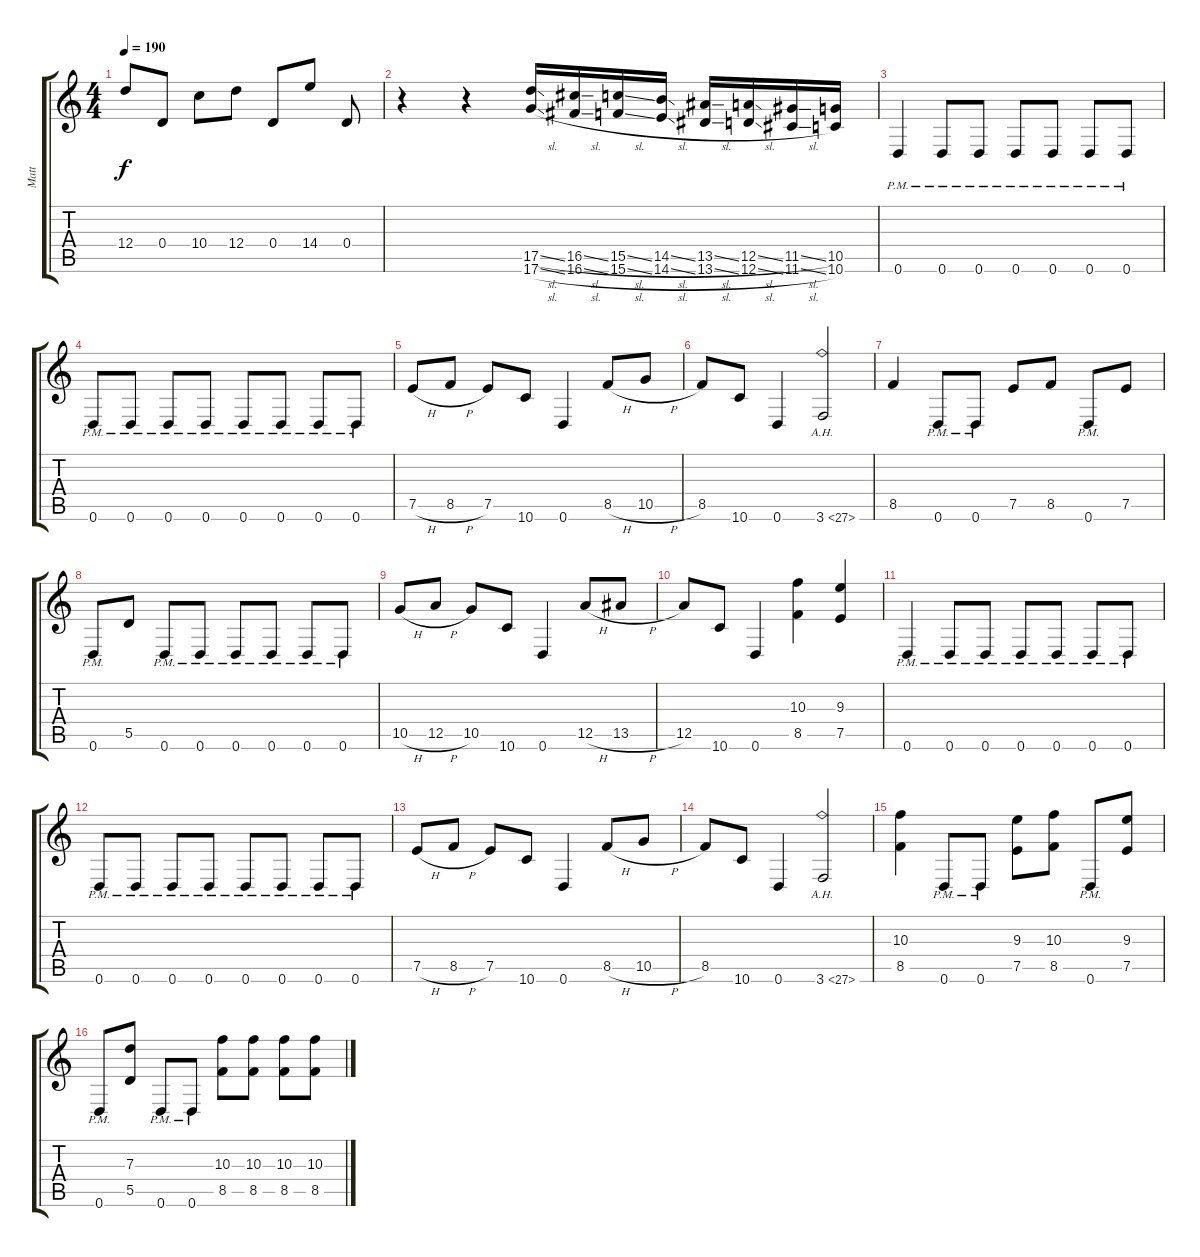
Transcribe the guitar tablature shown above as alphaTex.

\track ("Matt" "Matt") {instrument distortionguitar}
\staff {score tabs}
\tuning (E4 B3 G3 D3 A2 D2) {hide}
\ts (4 4)
\tempo 190
\clef g2
\ks c
12.4.8{dy f} 0.4.8 10.4.8 12.4.8 0.4.8 14.4.8 0.4.8 |
r.4 r.4 (17.5{sl} 17.6{sl}).16 (16.5{sl} 16.6{sl}).16 (15.5{sl} 15.6{sl}).16 (14.5{sl} 14.6{sl}).16 (13.5{sl} 13.6{sl}).16 (12.5{sl} 12.6{sl}).16 (11.5{sl} 11.6{sl}).16 (10.5 10.6).16 |
0.6{pm}.4 0.6{pm}.8 0.6{pm}.8 0.6{pm}.8 0.6{pm}.8 0.6{pm}.8 0.6{pm}.8 |
0.6{pm}.8 0.6{pm}.8 0.6{pm}.8 0.6{pm}.8 0.6{pm}.8 0.6{pm}.8 0.6{pm}.8 0.6{pm}.8 |
7.5{h}.8 8.5{h}.8 7.5.8 10.6.8 0.6.4 8.5{h}.8 10.5{h}.8 |
8.5.8 10.6.8 0.6.4 3.6{ah 24}.2 |
8.5.4 0.6{pm}.8 0.6{pm}.8 7.5.8 8.5.8 0.6{pm}.8 7.5.8 |
0.6{pm}.8 5.5.8 0.6{pm}.8 0.6{pm}.8 0.6{pm}.8 0.6{pm}.8 0.6{pm}.8 0.6{pm}.8 |
10.5{h}.8 12.5{h}.8 10.5.8 10.6.8 0.6.4 12.5{h}.8 13.5{h}.8 |
12.5.8 10.6.8 0.6.4 (10.3 8.5).4 (9.3 7.5).4 |
0.6{pm}.4 0.6{pm}.8 0.6{pm}.8 0.6{pm}.8 0.6{pm}.8 0.6{pm}.8 0.6{pm}.8 |
0.6{pm}.8 0.6{pm}.8 0.6{pm}.8 0.6{pm}.8 0.6{pm}.8 0.6{pm}.8 0.6{pm}.8 0.6{pm}.8 |
7.5{h}.8 8.5{h}.8 7.5.8 10.6.8 0.6.4 8.5{h}.8 10.5{h}.8 |
8.5.8 10.6.8 0.6.4 3.6{ah 24}.2 |
(10.3 8.5).4 0.6{pm}.8 0.6{pm}.8 (9.3 7.5).8 (10.3 8.5).8 0.6{pm}.8 (9.3 7.5).8 |
0.6{pm}.8 (7.3 5.5).8 0.6{pm}.8 0.6{pm}.8 (10.3 8.5).8 (10.3 8.5).8 (10.3 8.5).8 (10.3 8.5).8
